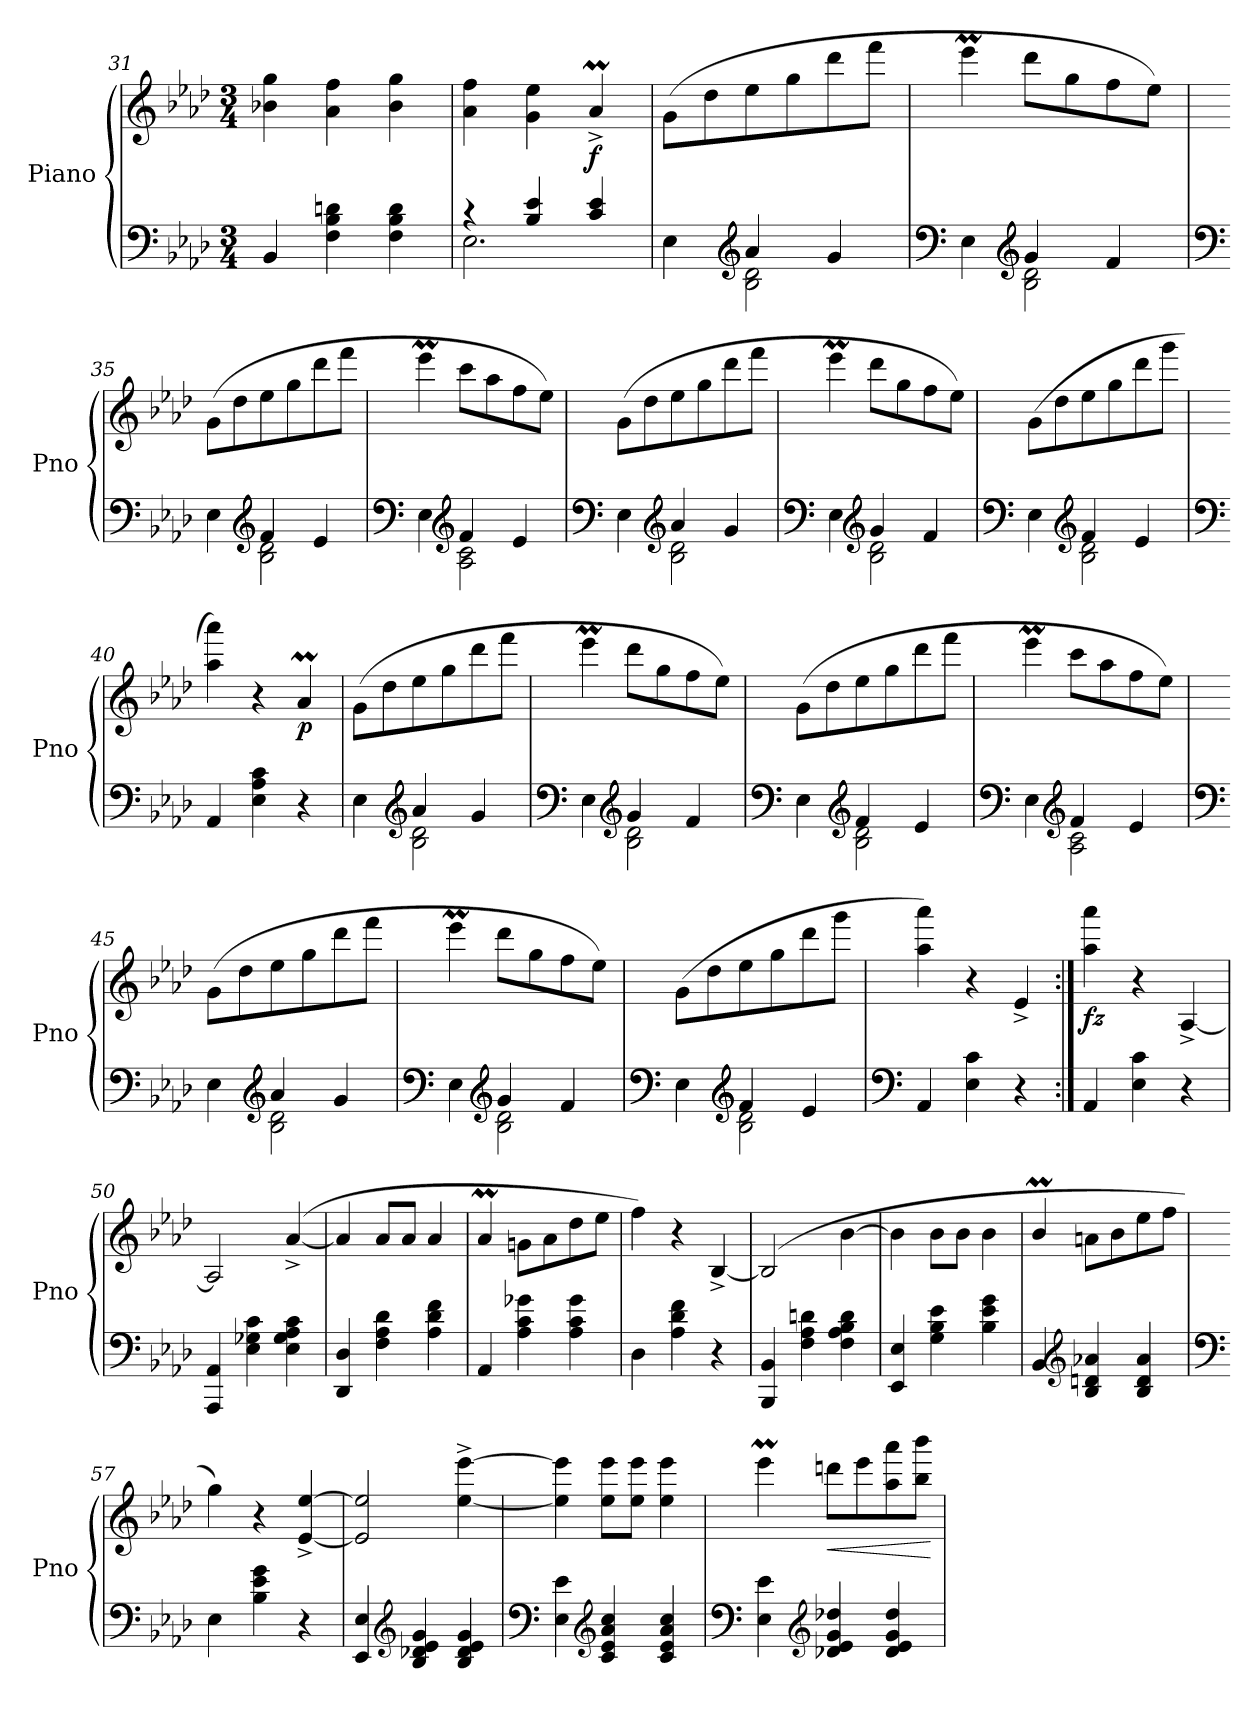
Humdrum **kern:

**kern	**kern	**dynam
*part1	*part1	*part1
*staff2	*staff1	*staff1/2
*I"Piano	*	*
*I'Pno	*	*
*clefF4	*clefG2	*
*k[b-e-a-d-]	*k[b-e-a-d-]	*
*M3/4	*M3/4	*
=31	=31	=31
4BB-/	4b-X\ 4gg\	.
4F\ 4B-\ 4dn\	4a-\ 4ff\	.
4F\ 4B-\ 4d\	4b-\ 4gg\	.
=32	=32	=32
*^	*	*
4r	2.E-\	4a-\ 4ff\	.
4B-/ 4e-/	.	4g\ 4ee-\	.
!	!	!	!LO:DY:b
4c/ 4e-/	.	4a-M^/	f
=33	=33	=33	=33
4E-\	4ryy	(8g\L	.
.	.	8dd-\	.
*clefG2	*	*	*
4a-/	2B-\ 2d-\	8ee-\	.
.	.	8gg\	.
4g/	.	8ddd-\	.
.	.	8fff\J	.
!!LO:LB:g=z
=34	=34	=34	=34
*clefF4	*	*	*
4E-\	4ryy	4eee-M\	.
*clefG2	*	*	*
4g/	2B-\ 2d-\	8ddd-\L	.
.	.	8gg\	.
4f/	.	8ff\	.
.	.	8ee-\J)	.
=35	=35	=35	=35
*clefF4	*	*	*
4E-\	4ryy	(8g\L	.
.	.	8dd-\	.
*clefG2	*	*	*
4f/	2B-\ 2d-\	8ee-\	.
.	.	8gg\	.
4e-/	.	8ddd-\	.
.	.	8fff\J	.
=36	=36	=36	=36
*clefF4	*	*	*
4E-\	4ryy	4eee-M\	.
*clefG2	*	*	*
4f/	2A-\ 2c\	8ccc\L	.
.	.	8aa-\	.
4e-/	.	8ff\	.
.	.	8ee-\J)	.
=37	=37	=37	=37
*clefF4	*	*	*
4E-\	4ryy	(8g\L	.
.	.	8dd-\	.
*clefG2	*	*	*
4a-/	2B-\ 2d-\	8ee-\	.
.	.	8gg\	.
4g/	.	8ddd-\	.
.	.	8fff\J	.
=38	=38	=38	=38
*clefF4	*	*	*
4E-\	4ryy	4eee-M\	.
*clefG2	*	*	*
4g/	2B-\ 2d-\	8ddd-\L	.
.	.	8gg\	.
4f/	.	8ff\	.
.	.	8ee-\J)	.
!!LO:PB:g=z
=39	=39	=39	=39
*clefF4	*	*	*
4E-\	4ryy	(8g\L	.
.	.	8dd-\	.
*clefG2	*	*	*
4f/	2B-\ 2d-\	8ee-\	.
.	.	8gg\	.
4e-/	.	8ddd-\	.
.	.	8ggg\J	.
*v	*v	*	*
=40	=40	=40
*clefF4	*	*
4AA-/	4aa-\ 4aaa-\)	.
4E-\ 4A-\ 4c\	4r	.
!	!	!LO:DY:b
4r	4a-M/	p
=41	=41	=41
*^	*	*
4E-\	4ryy	(8g\L	.
.	.	8dd-\	.
*clefG2	*	*	*
4a-/	2B-\ 2d-\	8ee-\	.
.	.	8gg\	.
4g/	.	8ddd-\	.
.	.	8fff\J	.
=42	=42	=42	=42
*clefF4	*	*	*
4E-\	4ryy	4eee-M\	.
*clefG2	*	*	*
4g/	2B-\ 2d-\	8ddd-\L	.
.	.	8gg\	.
4f/	.	8ff\	.
.	.	8ee-\J)	.
=43	=43	=43	=43
*clefF4	*	*	*
4E-\	4ryy	(8g\L	.
.	.	8dd-\	.
*clefG2	*	*	*
4f/	2B-\ 2d-\	8ee-\	.
.	.	8gg\	.
4e-/	.	8ddd-\	.
.	.	8fff\J	.
=44	=44	=44	=44
*clefF4	*	*	*
4E-\	4ryy	4eee-M\	.
*clefG2	*	*	*
4f/	2A-\ 2c\	8ccc\L	.
.	.	8aa-\	.
4e-/	.	8ff\	.
.	.	8ee-\J)	.
!!LO:LB:g=z
=45	=45	=45	=45
*clefF4	*	*	*
4E-\	4ryy	(8g\L	.
.	.	8dd-\	.
*clefG2	*	*	*
4a-/	2B-\ 2d-\	8ee-\	.
.	.	8gg\	.
4g/	.	8ddd-\	.
.	.	8fff\J	.
=46	=46	=46	=46
*clefF4	*	*	*
4E-\	4ryy	4eee-M\	.
*clefG2	*	*	*
4g/	2B-\ 2d-\	8ddd-\L	.
.	.	8gg\	.
4f/	.	8ff\	.
.	.	8ee-\J)	.
=47	=47	=47	=47
*clefF4	*	*	*
4E-\	4ryy	(8g\L	.
.	.	8dd-\	.
*clefG2	*	*	*
4f/	2B-\ 2d-\	8ee-\	.
.	.	8gg\	.
4e-/	.	8ddd-\	.
.	.	8ggg\J	.
*v	*v	*	*
=48	=48	=48
*clefF4	*	*
4AA-/	4aa-\ 4aaa-\)	.
4E-\ 4c\	4r	.
4r	4e-^/	.
=49:|!	=49:|!	=49:|!
!	!	!LO:DY:b
4AA-/	4aa-\ 4aaa-\	fz
4E-\ 4c\	4r	.
4r	[4A-^/	.
=50	=50	=50
4AAA-/ 4AA-/	2A-/]	.
4E-\ 4G-X\ 4c\	.	.
4E-\ 4G-\ 4A-\ 4c\	([4a-^/	.
=51	=51	=51
4DD-/ 4D-/	4a-/]	.
4F\ 4A-\ 4d-\	8a-/L	.
.	8a-/J	.
4A-\ 4d-\ 4f\	4a-/	.
!!LO:LB:g=z
=52	=52	=52
4AA-/	4a-M/	.
4A-\ 4c\ 4g-X\	8gn\L	.
.	8a-\	.
4A-\ 4c\ 4g-\	8dd-\	.
.	8ee-\J	.
=53	=53	=53
4D-\	4ff\)	.
4A-\ 4d-\ 4f\	4r	.
4r	[4B-^/	.
=54	=54	=54
4BBB-/ 4BB-/	(2B-/]	.
4F\ 4A-\ 4dn\	.	.
4F\ 4A-\ 4B-\ 4d\	[4b-\	.
=55	=55	=55
4EE-/ 4E-/	4b-\]	.
4G\ 4B-\ 4e-\	8b-\L	.
.	8b-\J	.
4B-\ 4e-\ 4g\	4b-\	.
=56	=56	=56
4BB-/	4b-M/	.
*clefG2	*	*
4B-/ 4dn/ 4a-X/	8an\L	.
.	8b-\	.
4B-/ 4d/ 4a-/	8ee-\	.
.	8ff\J	.
=57	=57	=57
*clefF4	*	*
4E-\	4gg\)	.
4B-\ 4e-\ 4g\	4r	.
4r	[4e-/^ [4ee-/^	.
=58	=58	=58
4EE-/ 4E-/	2e-/] 2ee-/]	.
*clefG2	*	*
4B-/ 4d-X/ 4e-/ 4g/	.	.
4B-/ 4d-/ 4e-/ 4g/	[4ee-\^ [4eee-\^	.
!!LO:LB:g=z
=59	=59	=59
*clefF4	*	*
4E-\ 4e-\	4ee-\] 4eee-\]	.
*clefG2	*	*
4c/ 4e-/ 4a-/ 4cc/	8ee-\ 8eee-\L	.
.	8ee-\ 8eee-\J	.
4c/ 4e-/ 4a-/ 4cc/	4ee-\ 4eee-\	.
=60	=60	=60
*clefF4	*	*
*	*^	*
4E-\ 4e-\	4eee-M\	16eee-\LLyy	.
.	.	16fff\Jyy	.
.	.	8eee-\Jyy	.
*clefG2	*	*	*
!	!	!	!LO:HP:b
4d-X/ 4e-/ 4g/ 4dd-X/	8dddn\L	2ryy	<
.	8eee-\	.	.
4d-/ 4e-/ 4g/ 4dd-/	8aa-\ 8aaa-\	.	.
.	8bb-\ 8bbb-\J	.	.
*	*v	*v	*
.	.	[
=	=	=
*-	*-	*-
